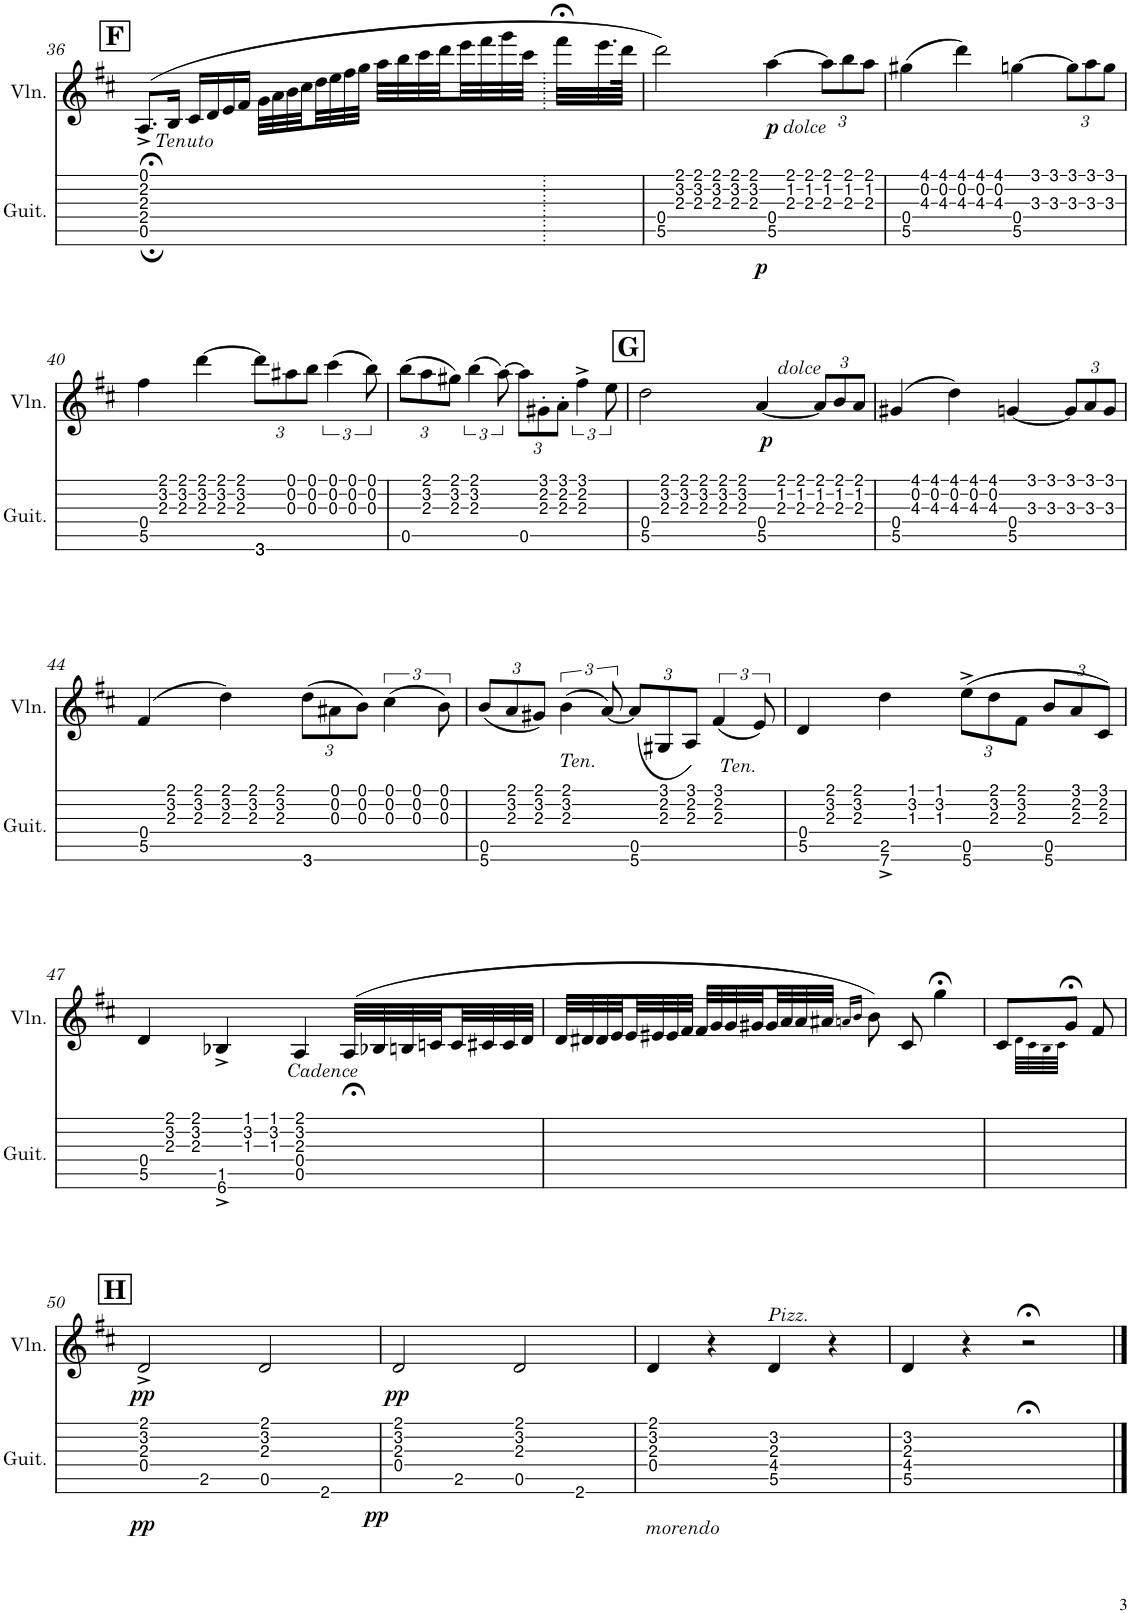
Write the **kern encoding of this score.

**kern	**dynam	**kern	**dynam
*part2	*part2	*part1	*part1
*staff2	*staff2	*staff1	*staff1
*I"Guitare classique	*	*I"Violon	*
*I'Guit.	*	*I'Vln.	*
!!LO:PB:g=z
*	*	*clefG2	*
*k[f#c#]	*	*k[f#c#]	*
*M4/4	*	*M4/4	*
*met(c)	*	*met(c)	*
!!LO:REH:place=s1:a:B:cj:fs=14:t=F
=36	=36	=36	=36
*^	*	*	*
!LO:TX:a:i:t=Tenuto	!	!	!	!
[2AA;<	[2E; [2A; [2c#; [2e;	.	(8.A^/L	.
.	.	.	16B/Jk	.
.	.	.	16c#/LL	.
.	.	.	16d/	.
.	.	.	16e/	.
.	.	.	16f#/JJ	.
2AA]	2E] 2A] 2c#] 2e]	.	32g\LLL	.
.	.	.	32a\	.
.	.	.	32b\	.
.	.	.	32cc#\	.
.	.	.	32dd\	.
.	.	.	32ee\	.
.	.	.	32ff#\	.
.	.	.	32gg\JJJ	.
.	.	.	32aa\LLL	.
.	.	.	32bb\	.
.	.	.	32ccc#\	.
.	.	.	32ddd\	.
.	.	.	32eee\	.
.	.	.	32fff#\	.
.	.	.	32ggg\	.
.	.	.	32ccc#\JJJ	.
*v	*v	*	*	*
=37.	=37.	=37.	=37.
8r	.	[32fff#;<\LLL	.
.	.	32fff#]	.
.	.	32.eee\	.
.	.	64ddd'\JJJk	.
=38	=38	=38	=38
*^	*	*	*
*	*Xbrackettup	*	*	*
2D	12DL	.	2ddd\)	.
.	12A\ 12d\ 12f#\	.	.	.
.	12A\ 12d\ 12f#\J	.	.	.
.	12A\ 12d\ 12f#\L	.	.	.
.	12A\ 12d\ 12f#\	.	.	.
.	12A\ 12d\ 12f#\J	.	.	.
!	!	!LO:DY:b	!	!LO:DY:b
!	!	!	!	!LO:DY:n=1:b
2D	12DL	p	[4aa\	p other-dynamics
.	12A\ 12cn\ 12f#\	.	.	.
.	12A\ 12c\ 12f#\J	.	.	.
*	*	*	*Xbrackettup	*
.	12A\ 12c\ 12f#\L	.	12aa\L]	.
.	12A\ 12c\ 12f#\	.	12bb\	.
.	12A\ 12c\ 12f#\J	.	12aa\J	.
=39	=39	=39	=39	=39
*	*^	*	*	*
2D	12DL	12DL	.	(4gg#X\	.
.	12B\ 12g#X\	12B	.	.	.
.	12B\ 12g#\J	12BJ	.	.	.
.	12B\ 12g#\L	12BL	.	4ddd\)	.
.	12B\ 12g#\	12B	.	.	.
.	12B\ 12g#\J	12BJ	.	.	.
2D	12DL	2r	.	[4ggn\	.
.	12B-X\ 12gn\	.	.	.	.
.	12B-\ 12g\J	.	.	.	.
.	12B-\ 12g\L	.	.	12gg\L]	.
.	12B-\ 12g\	.	.	12aa\	.
.	12B-\ 12g\J	.	.	12gg\J	.
*	*v	*v	*	*	*
!!LO:LB:g=z
=40	=40	=40	=40	=40
2D	12DL	.	4ff#\	.
.	12A\ 12d\ 12f#\	.	.	.
.	12A\ 12d\ 12f#\J	.	.	.
.	12A\ 12d\ 12f#\L	.	[4ddd\	.
.	12A\ 12d\ 12f#\	.	.	.
.	12A\ 12d\ 12f#\J	.	.	.
2GG	12GGL	.	12ddd\L]	.
.	12G\ 12B\ 12e\	.	12aa#X\	.
.	12G\ 12B\ 12e\J	.	12bb\J	.
*	*	*	*brackettup	*
.	12G\ 12B\ 12e\L	.	(6ccc#\	.
.	12G\ 12B\ 12e\	.	.	.
.	12G\ 12B\ 12e\J	.	12bb\)	.
=41	=41	=41	=41	=41
*	*	*	*Xbrackettup	*
2AA	12AAL	.	(12bb\L	.
.	12A\ 12d\ 12f#\	.	12aa\	.
.	12A\ 12d\ 12f#\J	.	12gg#X\J)	.
*	*	*	*brackettup	*
.	4A 4d 4f#	.	(6bb\	.
.	.	.	[12aa\)	.
*	*	*	*Xbrackettup	*
2AA	12AAL	.	12aa\L]	.
.	12A\ 12c#\ 12g\	.	12g#X'\	.
.	12A\ 12c#\ 12g\J	.	12a'\J	.
*	*	*	*brackettup	*
.	4A 4c# 4g	.	6ff#^\	.
.	.	.	12ee\	.
!!LO:REH:place=s1:a:B:cj:fs=14:t=G
=42	=42	=42	=42	=42
2D	12DL	.	2dd\	.
.	12A\ 12d\ 12f#\	.	.	.
.	12A\ 12d\ 12f#\J	.	.	.
.	12A\ 12d\ 12f#\L	.	.	.
.	12A\ 12d\ 12f#\	.	.	.
.	12A\ 12d\ 12f#\J	.	.	.
!	!	!	!LO:TX:a:i:t=dolce	!
!	!	!	!	!LO:DY:b
2D	12DL	.	[4a/	p
.	12A\ 12cn\ 12f#\	.	.	.
.	12A\ 12c\ 12f#\J	.	.	.
*	*	*	*Xbrackettup	*
.	12A\ 12c\ 12f#\L	.	12a/L]	.
.	12A\ 12c\ 12f#\	.	12b/	.
.	12A\ 12c\ 12f#\J	.	12a/J	.
=43	=43	=43	=43	=43
*	*^	*	*	*
2D	12DL	12DL	.	(4g#X/	.
.	12B\ 12g#X\	12B	.	.	.
.	12B\ 12g#\J	12BJ	.	.	.
.	12B\ 12g#\L	12BL	.	4dd\)	.
.	12B\ 12g#\	12B	.	.	.
.	12B\ 12g#\J	12BJ	.	.	.
2D	12DL	2ryy	.	[4gn/	.
.	12B-X\ 12gn\	.	.	.	.
.	12B-\ 12g\J	.	.	.	.
.	12B-\ 12g\L	.	.	12g/L]	.
.	12B-\ 12g\	.	.	12a/	.
.	12B-\ 12g\J	.	.	12g/J	.
*	*v	*v	*	*	*
!!LO:LB:g=z
=44	=44	=44	=44	=44
2D	12DL	.	(4f#/	.
.	12A\ 12d\ 12f#\	.	.	.
.	12A\ 12d\ 12f#\J	.	.	.
.	12A\ 12d\ 12f#\L	.	4dd\)	.
.	12A\ 12d\ 12f#\	.	.	.
.	12A\ 12d\ 12f#\J	.	.	.
2GG	12GGL	.	(12dd\L	.
.	12G\ 12B\ 12e\	.	12a#X\	.
.	12G\ 12B\ 12e\J	.	12b\J)	.
*	*	*	*brackettup	*
.	12G\ 12B\ 12e\L	.	(6cc#\	.
.	12G\ 12B\ 12e\	.	.	.
.	12G\ 12B\ 12e\J	.	12b\)	.
=45	=45	=45	=45	=45
*	*	*	*Xbrackettup	*
2AA	12AAL	.	(12b/L	.
.	12A\ 12d\ 12f#\	.	12a/	.
.	12A\ 12d\ 12f#\J	.	12g#X/J)	.
*	*	*	*brackettup	*
!	!LO:TX:a:i:t=Ten.	!	!	!
.	4A 4d 4f#	.	(>6b\	.
.	.	.	[12a/)	.
*	*	*	*Xbrackettup	*
2AA	12AAL	.	(12a/L]	.
.	12A\ 12c#\ 12g\	.	12G#X/	.
.	12A\ 12c#\ 12g\J	.	12A/J)	.
*	*	*	*brackettup	*
!	!LO:TX:a:i:t=Ten.	!	!	!
.	4A 4c# 4g	.	(6f#/	.
.	.	.	12e/)	.
=46	=46	=46	=46	=46
4D	12DL	.	4d/	.
.	12A\ 12d\ 12f#\	.	.	.
.	12A\ 12d\ 12f#\J	.	.	.
4BB	12BB^L	.	4dd\	.
.	12G#X\ 12d\ 12fn\	.	.	.
.	12G#\ 12d\ 12f\J	.	.	.
*	*	*	*Xbrackettup	*
4AA	12AAL	.	(12ee^\L	.
.	12A\ 12d\ 12f#X\	.	12dd\	.
.	12A\ 12d\ 12f#\J	.	12f#\J	.
4AA	12AAL	.	12b/L	.
.	12A\ 12c#\ 12gn\	.	12a/	.
.	12A\ 12c#\ 12g\J	.	12c#/J)	.
!!LO:LB:g=z
=47	=47	=47	=47	=47
4D	12DL	.	4d/	.
.	12A\ 12d\ 12f#\	.	.	.
.	12A\ 12d\ 12f#\J	.	.	.
4BB-X	12BB-^L	.	4B-X^/	.
.	12G#X\ 12d\ 12fn\	.	.	.
.	12G#\ 12d\ 12f\J	.	.	.
4AA	4D 4A 4d 4f#X	.	4A/	.
!LO:TX:a:i:t=Cadence	!	!	!	!
4r;<	4ryy	.	(32A/LLL	.
.	.	.	32B-X/	.
.	.	.	32Bn/	.
.	.	.	32cn/	.
.	.	.	32c/	.
.	.	.	32c#X/	.
.	.	.	32c#/	.
.	.	.	32d/JJJ	.
*v	*v	*	*	*
=48	=48	=48	=48
1r	.	32d/LLL	.
.	.	32d#X/	.
.	.	32d#/	.
.	.	32e/	.
.	.	32e/	.
.	.	32e#X/	.
.	.	32e#/	.
.	.	32f#/JJJ	.
.	.	32f#/LLL	.
.	.	32g/	.
.	.	32g/	.
.	.	32g#X/	.
.	.	32g#/	.
.	.	32a/	.
.	.	32a/	.
.	.	32a#X/JJJ	.
.	.	16qan/LL	.
.	.	16qb/JJ	.
.	.	8b\)	.
.	.	8c#/	.
.	.	4gg;<\	.
=49	=49	=49	=49
*	*	*^	*
4r	.	8c#/L	16ryy	.
.	.	.	64d!\LLLL	.
.	.	.	64c#!\	.
.	.	.	64B!\	.
.	.	.	64c#!\JJJJ	.
.	.	8g;</J	32ryy	.
.	.	.	32ryy	.
.	.	.	16ryy	.
8r	.	8f#/	8ryy	.
!!LO:LB:g=z
=50	=50	=50	=50	=50
*^	*	*	*	*
!!LO:REH:place=s1:a:B:cj:fs=14:t=H
!	!	!LO:DY:b	!	!	!LO:DY:b
*	*	*	*v	*v	*
4D	2A 2d 2f#	pp	2d^/	pp
4BBn	.	.	.	.
4AA	2A 2d 2f#	.	2d/	.
4FF#	.	.	.	.
=51	=51	=51	=51	=51
!	!	!LO:DY:b	!	!LO:DY:b
4D	2A 2d 2f#	pp	2d/	pp
4BB	.	.	.	.
4AA	2A 2d 2f#	.	2d/	.
!LO:TX:b:i:t=morendo	!	!	!	!
4FF#	.	.	.	.
=52	=52	=52	=52	=52
4D	4A 4d 4f#	.	4d/	.
4ryy	4r	.	4r	.
!	!	!	!LO:TX:a:i:t=Pizz.	!
4D	4F# 4A 4d	.	4d'/	.
4ryy	4r	.	4r	.
=53	=53	=53	=53	=53
4D	4F# 4A 4d	.	4d/	.
4ryy	4r	.	4r	.
2r;<yy	2r	.	2r;<	.
*v	*v	*	*	*
==	==	==	==
*-	*-	*-	*-
